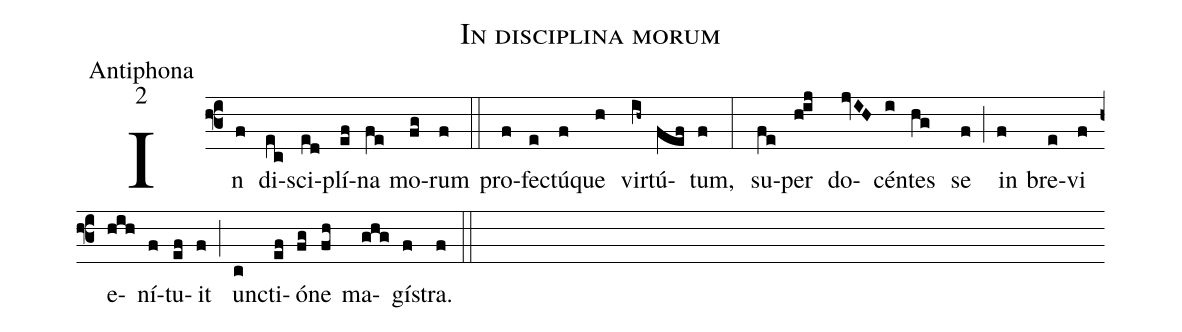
name:In disciplina morum;
office-part:Antiphona;
mode:2;
%%
(f3) In (f) di(ec)sci(ed)plí(ef)na(fe) mo(fg)rum(f) (::) pro(f)fe(e)ctú(f)que (h) vir(ih~)tú(fef)tum, (f) (:)
su(fe)per (hij) do(jvIH)cén(i)tes (hg) se(f) (;)
in(f) bre(e)vi(f) e(hih)ní(f)tu(ef)it(f) (;)
un(c)cti(ef)ó(fg)ne(fh) ma(ghg)gí(f)stra. (f) (::)
